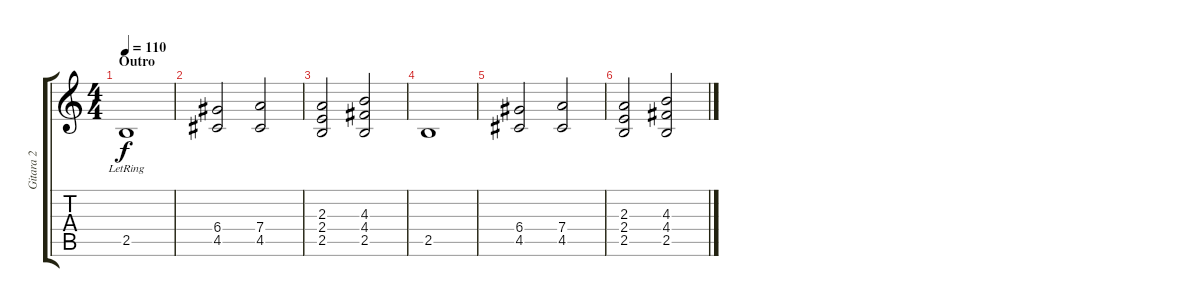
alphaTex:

\track ("Gitara 2" "Gitara 2") {instrument distortionguitar}
\staff {score tabs}
\tuning (E4 B3 G3 D3 A2 E2) {hide}
\ts (4 4)
\section ("" "Outro")
\tempo 110
\clef g2
\ks c
2.5{lr}.1{dy f} |
(6.4 4.5).2 (7.4 4.5).2 |
(2.3 2.4 2.5).2 (4.3 4.4 2.5).2 |
2.5.1 |
(6.4 4.5).2 (7.4 4.5).2 |
(2.3 2.4 2.5).2 (4.3 4.4 2.5).2
